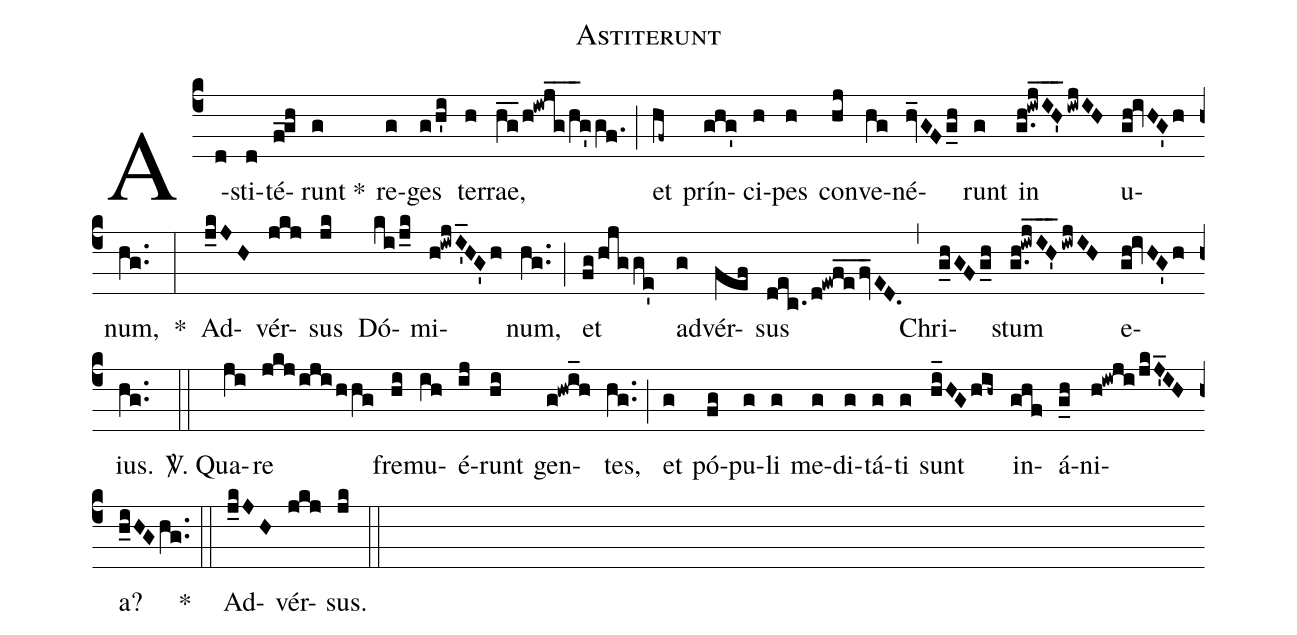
name:Astiterunt;
%%
(c4) A(d)sti(d)té(f_!gh)runt *(g) re(g)ges(g/h'i) ter(h)rae,(hg__/h!iwj_g_/h_g'gf.) (;) et(hf~) prín(ghg')ci(h)pes(h) con(hj)ve(hg)né(hv_GFg_h)runt(g) in(g.h!iwj_I_H'_iwjIH) u(gh!ivHG'h)num,(hg..) *(:) Ad(j_kJH)vér(jkj)sus(jk) Dó(ki/j_k)mi(h!iwjI'_HG'h)num,(hg..) (;) et(fg/hjgge') ad(g)vér(fef)sus(dec./d!ewf_e_fv_ED.) (,) Chri(g_hGFg_h)stum(g.h!iwjIH'___iwjIH) e(gh!ivHG'h)ius.(hg..) (::)
<sp>V/</sp>. Qua(ji)re(jkj/iji/hhg) fre(hi)mu(ih)é(ij)runt(hi) gen(g!hwi_h)tes,(hg..) (;) et(g) pó(fg)pu(g)li(g) me(g)di(g)tá(g)ti(g) sunt(hi_HGhih~) in(ghf)á(g_h)ni(h!iwji/jkJ'_IH)a?(h_iHGhg..) *(::) Ad(j_kJH)vér(jkj)sus.(jk) (::)
